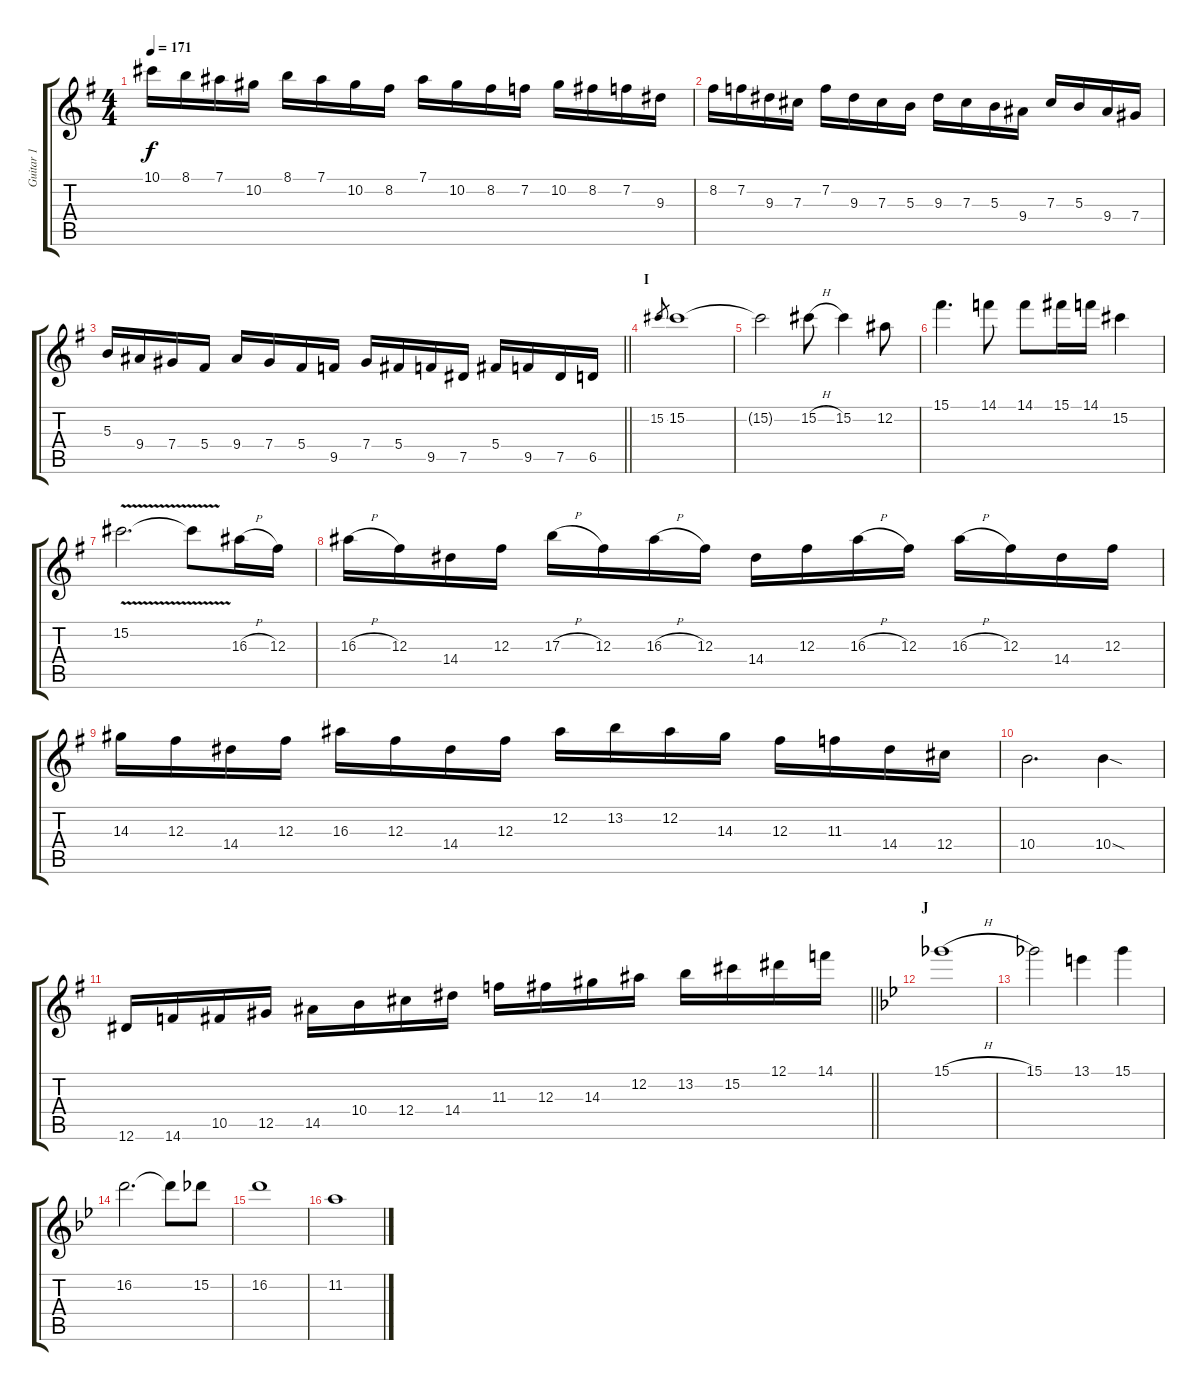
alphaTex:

\track ("Guitar 1" "Guitar 1") {instrument acousticguitarsteel}
\staff {score tabs}
\tuning (Eb4 Bb3 Gb3 Db3 Ab2 Eb2) {hide}
\ts (4 4)
\tempo 171
\clef g2
\ks g
10.1.16{dy f} 8.1.16 7.1.16 10.2.16 8.1.16 7.1.16 10.2.16 8.2.16 7.1.16 10.2.16 8.2.16 7.2.16 10.2.16 8.2.16 7.2.16 9.3.16 |
8.2.16 7.2.16 9.3.16 7.3.16 7.2.16 9.3.16 7.3.16 5.3.16 9.3.16 7.3.16 5.3.16 9.4.16 7.3.16 5.3.16 9.4.16 7.4.16 |
\barLineRight lightlight
5.3.16 9.4.16 7.4.16 5.4.16 9.4.16 7.4.16 5.4.16 9.5.16 7.4.16 5.4.16 9.5.16 7.5.16 5.4.16 9.5.16 7.5.16 6.5.16 |
\section ("" "I")
15.2.8{gr} 15.2.1 |
15.2{t}.2 15.2{h}.8 15.2.4 12.2.8 |
15.1.4{d} 14.1.8 14.1.8 15.1.16 14.1.16 15.2.4 |
15.2{v}.2{d} 15.2{t}.8 16.3{h}.16 12.3.16 |
16.3{h}.16 12.3.16 14.4.16 12.3.16 17.3{h}.16 12.3.16 16.3{h}.16 12.3.16 14.4.16 12.3.16 16.3{h}.16 12.3.16 16.3{h}.16 12.3.16 14.4.16 12.3.16 |
14.3.16 12.3.16 14.4.16 12.3.16 16.3.16 12.3.16 14.4.16 12.3.16 12.2.16 13.2.16 12.2.16 14.3.16 12.3.16 11.3.16 14.4.16 12.4.16 |
10.4.2{d} 10.4{sod}.4 |
\barLineRight lightlight
12.6.16 14.6.16 10.5.16 12.5.16 14.5.16 10.4.16 12.4.16 14.4.16 11.3.16 12.3.16 14.3.16 12.2.16 13.2.16 15.2.16 12.1.16 14.1.16 |
\section ("" "J")
\ks bb
15.1{h}.1 |
15.1.2 13.1.4 15.1.4 |
16.2.2{d} 16.2{t}.8 15.2.8 |
16.2.1 |
11.2.1
